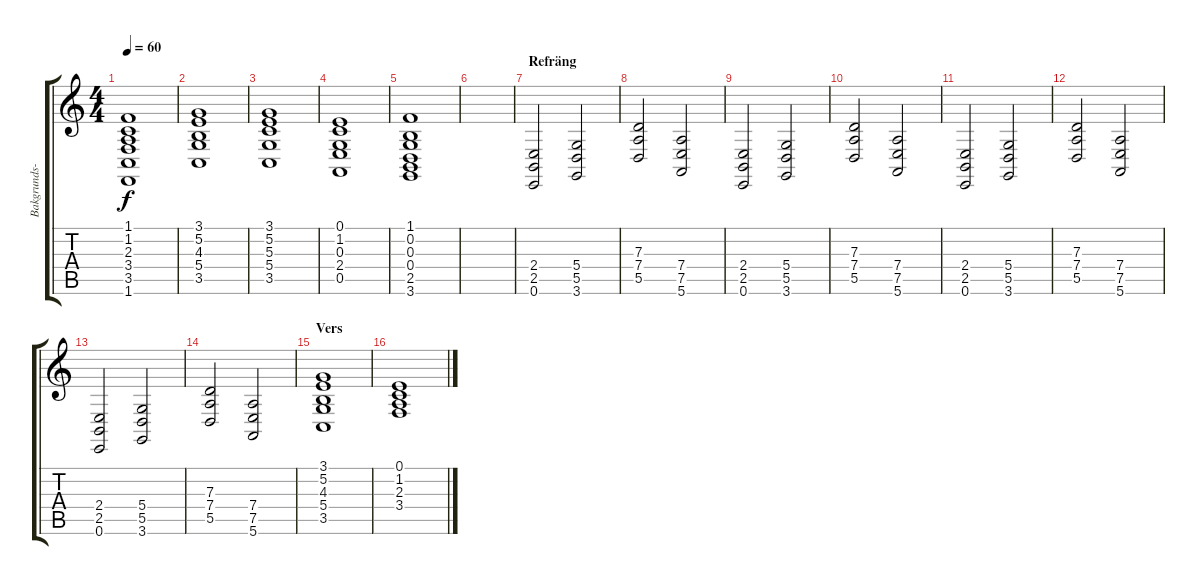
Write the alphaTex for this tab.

\track ("Bakgrunds-mys" "Bakgrunds-") {instrument stringensemble1}
\staff {score tabs}
\tuning (E4 B3 G3 D3 A2 E2) {hide}
\ts (4 4)
\tempo 60
\clef g2
\ks c
(1.1 1.2 2.3 3.4 3.5 1.6).1{dy f} |
(3.1 5.2 4.3 5.4 3.5).1 |
(3.1 5.2 5.3 5.4 3.5).1 |
(0.1 1.2 0.3 2.4 0.5).1 |
(1.1 0.2 0.3 0.4 2.5 3.6).1 |
|
\section ("" "Refräng")
(2.4 2.5 0.6).2 (5.4 5.5 3.6).2 |
(7.3 7.4 5.5).2 (7.4 7.5 5.6).2 |
(2.4 2.5 0.6).2 (5.4 5.5 3.6).2 |
(7.3 7.4 5.5).2 (7.4 7.5 5.6).2 |
(2.4 2.5 0.6).2 (5.4 5.5 3.6).2 |
(7.3 7.4 5.5).2 (7.4 7.5 5.6).2 |
(2.4 2.5 0.6).2 (5.4 5.5 3.6).2 |
(7.3 7.4 5.5).2 (7.4 7.5 5.6).2 |
\section ("" "Vers")
(3.1 5.2 4.3 5.4 3.5).1 |
(0.1 1.2 2.3 3.4).1
